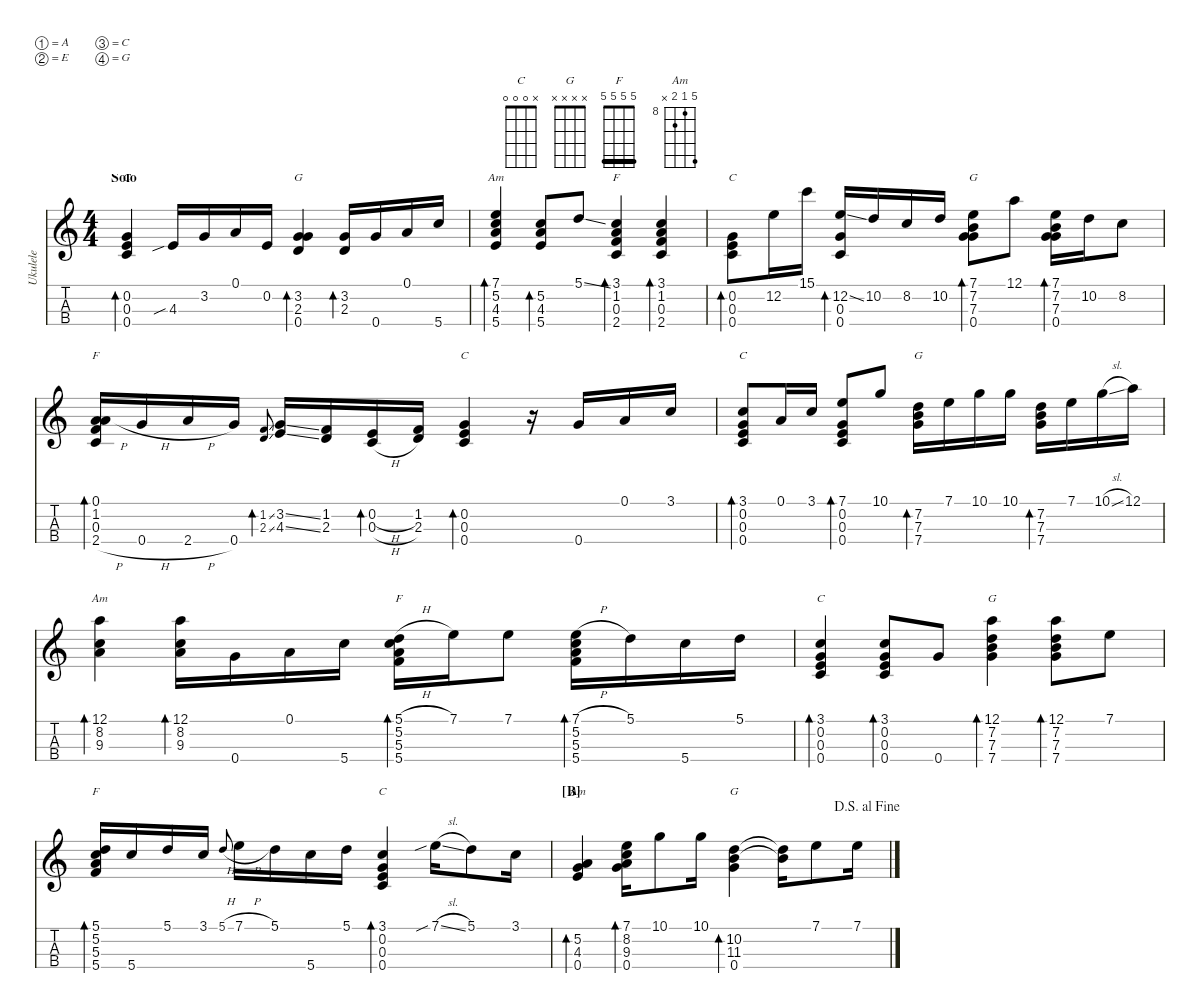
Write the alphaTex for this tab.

\defaultSystemsLayout 4
\hideDynamics
\bracketExtendMode nobrackets
\otherSystemsTrackNameOrientation horizontal
\defaultBarNumberDisplay Hide
\track ("Ukulele" "Ukulele") {instrument acousticguitarnylon}
\staff {score tabs}
\tuning (A4 E4 C4 G4)
\displaytranspose 0
\chord ("C" 3 0 0 0)
\chord ("G" x 3 2 0)
\chord ("F" 0 1 0 2)
\chord ("C" x 0 0 0)
\chord ("Am" x 5 4 0)
\chord ("G" x 10 11 x) {firstfret 10}
\chord ("Am" 7 5 4 5) {firstfret 4}
\chord ("F" 3 1 0 2)
\chord ("G" 7 7 7 6) {firstfret 7 barre (7 7)}
\chord ("G" x 7 7 7) {firstfret 7 barre (7 7)}
\chord ("Am" 12 8 9 x) {firstfret 8}
\chord ("F" 5 5 5 5) {barre (5 5 5)}
\chord ("G" x x x x)
\ts (4 4)
\section ("" "Solo")
\tempo (70 hide)
\clef g2
\ks c
(0.3 0.2 0.4).4{bd 30 ch "C" dy mf beam Up} 4.3{sib}.16{beam Up} 3.2.16{beam Up} 0.1.16{beam Up} 0.2.16{beam Up} (0.4 3.2 2.3).4{bd 30 ch "G" beam Up} (3.2 2.3).16{bd 30 beam Up} 0.4.16{beam Up} 0.1.16{beam Up} 5.4.16{beam Up} |
\scale
0.64355 (7.1 5.4 5.2 4.3).4{bd 30 ch "Am" beam Up} (5.4 5.2 4.3).8{bd 30 beam Up} 5.1{ss}.8{beam Up} (3.1 1.2 2.4 0.3).4{bd 30 ch "F" beam Up} (3.1 1.2 2.4 0.3).4{bd 30 beam Up} |
\scale
1.08175 (0.3 0.2 0.4).8{bd 30 ch "C" beam Down} 12.2.16{beam Down} 15.1.16{beam Down} (12.2{ss} 0.4 0.3).16{bd 30 beam Up} 10.2.16{beam Up} 8.2.16{beam Up} 10.2.16{beam Up} (7.1 0.4 7.3 7.2).8{bd 30 ch "G" beam Down} 12.1.8{beam Down} (7.1 0.4 7.3 7.2).16{bd 30 beam Down} 10.2.16{beam Down} 8.2.8{beam Down} |
\scale
1.2747 (1.2 0.1 2.4{h} 0.3).16{bd 30 ch "F" beam Up} 0.4{h}.16{beam Up} 2.4{h}.16{beam Up} 0.4.16{beam Up} (1.2{ss} 2.3{ss}).8{bd 30 gr onbeat beam Up} (4.3{ss} 3.2{ss}).16{beam Up} (1.2 2.3).16{beam Up} (0.2{h} 0.3{h}).16{bd 30 beam Up} (1.2 2.3).16{beam Up} (0.2 0.3 0.4).4{bd 30 ch "C" beam Up} r.16{beam Up} 0.4.16{beam Up} 0.1.16{beam Up} 3.1.16{beam Up} |
(3.1 0.4 0.2 0.3).8{bd 30 ch "C" beam Up} 0.1.16{beam Up} 3.1.16{beam Up} (7.1 0.4 0.2 0.3).8{bd 30 beam Up} 10.1.8{beam Up} (7.3 7.2 7.4).16{bd 30 ch "G" beam Down} 7.1.16{beam Down} 10.1.16{beam Down} 10.1.16{beam Down} (7.4 7.2 7.3).16{bd 30 beam Down} 7.1.16{beam Down} 10.1{sl}.16{beam Down} 12.1.16{beam Down} |
(12.1 8.2 9.3).4{bd 30 ch "Am" beam Down} (12.1 8.2 9.3).16{bd 30 beam Down} 0.4.16{beam Down} 0.1.16{beam Down} 5.4.16{beam Down} (5.1{h} 5.2 5.3 5.4).16{bd 30 ch "F" beam Down} 7.1.16{beam Down} 7.1.8{beam Down} (7.1{h} 5.3 5.2 5.4).16{bd 30 beam Down} 5.1.16{beam Down} 5.4.16{beam Down} 5.1.16{beam Down} |
\scale
1.01026 (0.3 0.2 0.4 3.1).4{bd 30 ch "C" beam Up} (0.3 0.2 0.4 3.1).8{bd 30 beam Up} 0.4.8{beam Up} (7.3 7.2 7.4 12.1).4{bd 30 ch "G" beam Down} (7.3 7.2 7.4 12.1).8{bd 30 beam Down} 7.1.8{beam Down} |
\scale
1.04975 (5.3 5.2 5.4 5.1).16{bd 30 ch "F" beam Up} 5.4.16{beam Up} 5.1.16{beam Up} 3.1.16{beam Up} 5.1{h}.8{gr onbeat beam Up} 7.1{h}.16{beam Down} 5.1.16{beam Down} 5.4.16{beam Down} 5.1.16{beam Down} (3.1 0.4 0.2 0.3).4{bd 30 ch "C" beam Up} 7.1{sib sl}.16{beam Down} 5.1.8{beam Down} 3.1.16{beam Down} |
\section ("B" "")
\jump dalsegnoalfine
\scale
0.939993 (0.4 5.2 4.3).4{bd 30 ch "Am" beam Up} (7.1 8.2 9.3 0.4).16{bd 30 beam Down} 10.1.8{beam Down} 10.1.16{beam Down} (11.3 10.2 0.4).4{bd 30 ch "G" beam Down} (11.3{t} 10.2{t}).16{beam Down} 7.1.8{beam Down} 7.1.16{beam Down}
